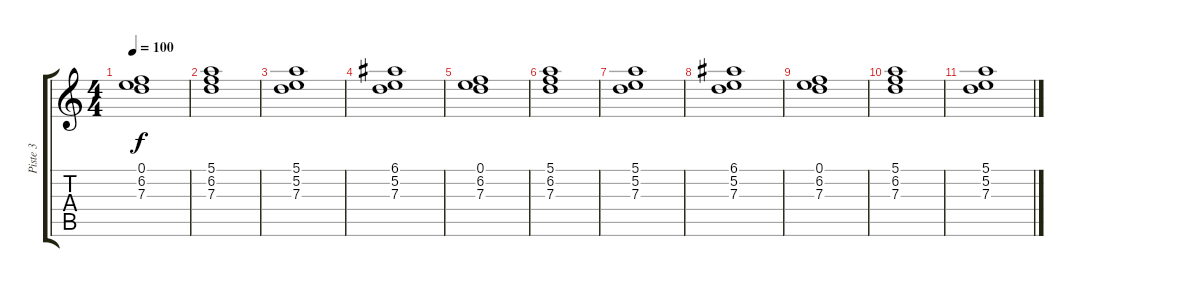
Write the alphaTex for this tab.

\track ("Piste 3" "Piste 3") {instrument acousticguitarnylon}
\staff {score tabs}
\tuning (E4 B3 G3 D3 A2 E2) {hide}
\ts (4 4)
\tempo 100
\clef g2
\ks c
(0.1 6.2 7.3).1{dy f} |
(5.1 6.2 7.3).1 |
(5.1 5.2 7.3).1 |
(6.1 5.2 7.3).1 |
(0.1 6.2 7.3).1 |
(5.1 6.2 7.3).1 |
(5.1 5.2 7.3).1 |
(6.1 5.2 7.3).1 |
(0.1 6.2 7.3).1 |
(5.1 6.2 7.3).1 |
(5.1 5.2 7.3).1
